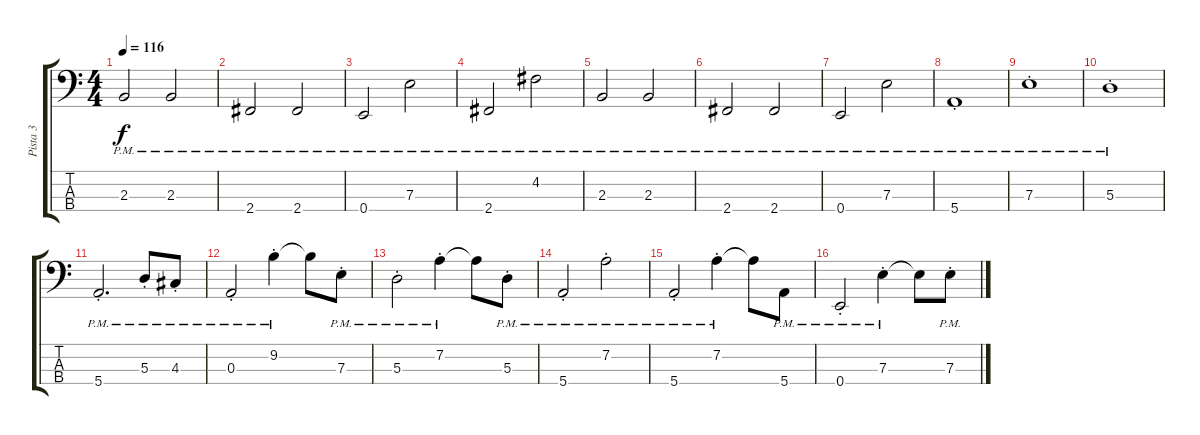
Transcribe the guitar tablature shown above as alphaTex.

\track ("Pista 3" "Pista 3") {instrument electricbasspick}
\staff {score tabs}
\tuning (G2 D2 A1 E1) {hide}
\ts (4 4)
\tempo 116
\clef f4
\ks c
2.3{pm}.2{dy f} 2.3{pm}.2 |
2.4{pm}.2 2.4{pm}.2 |
0.4{pm}.2 7.3{pm}.2 |
2.4{pm}.2 4.2{pm}.2 |
2.3{pm}.2 2.3{pm}.2 |
2.4{pm}.2 2.4{pm}.2 |
0.4{pm}.2 7.3{pm}.2 |
5.4{pm st}.1 |
7.3{pm st}.1 |
5.3{pm st}.1 |
5.4{pm st}.2{d} 5.3{pm st}.8 4.3{pm st}.8 |
0.3{pm st}.2 9.2{pm st}.4 9.2{t}.8 7.3{pm st}.8 |
5.3{pm st}.2 7.2{pm st}.4 7.2{t}.8 5.3{pm st}.8 |
5.4{pm st}.2 7.2{pm st}.2 |
5.4{pm st}.2 7.2{pm st}.4 7.2{t}.8 5.4{pm}.8 |
0.4{pm st}.2 7.3{pm st}.4 7.3{t}.8 7.3{pm st}.8
